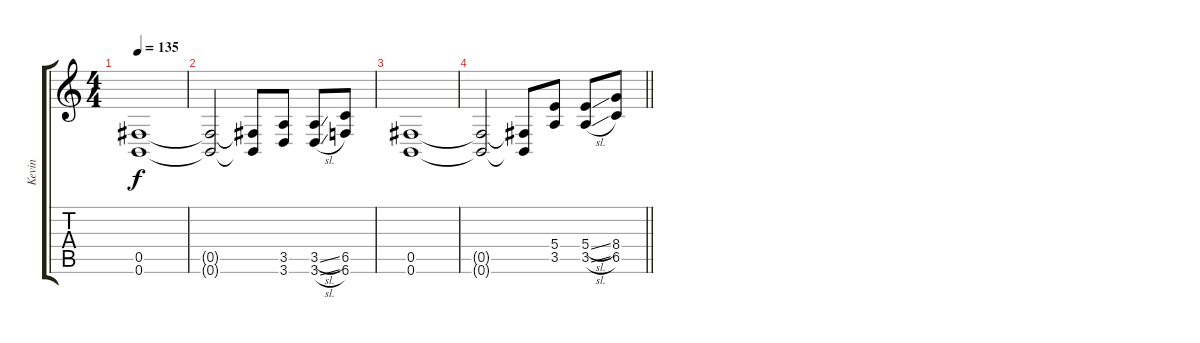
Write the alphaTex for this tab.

\track ("Kevin" "Kevin") {instrument distortionguitar}
\staff {score tabs}
\tuning (Db4 Ab3 E3 B2 Gb2 B1) {hide}
\ts (4 4)
\tempo 135
\clef g2
\ks c
(0.5 0.6).1{dy f} |
(0.5{t} 0.6{t}).2 (0.5{t} 0.6{t}).8 (3.5 3.6).8 (3.5{sl} 3.6{sl}).8 (6.5 6.6).8 |
(0.5 0.6).1 |
\barLineRight lightlight
(0.5{t} 0.6{t}).2 (0.5{t} 0.6{t}).8 (5.4 3.5).8 (5.4{sl} 3.5{sl}).8 (8.4 6.5).8
